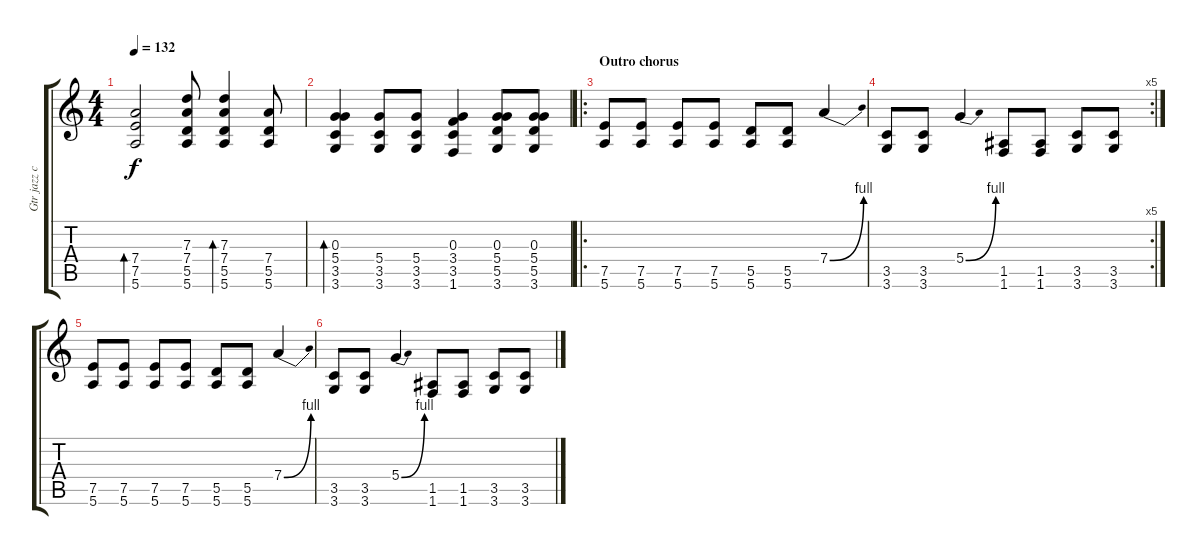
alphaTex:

\track ("Gtr jazz crunch" "Gtr jazz c") {instrument electricguitarjazz}
\staff {score tabs}
\tuning (E4 B3 G3 D3 A2 E2) {hide}
\ts (4 4)
\tempo 132
\clef g2
\ks c
(7.4 7.5 5.6).2{bd 60 dy f instrument electricguitarjazz} (7.3 7.4 5.5 5.6).8 (7.3 7.4 5.5 5.6).4{bd 60} (7.4 5.5 5.6).8 |
(0.3 5.4 3.5 3.6).4{bd 60} (5.4 3.5 3.6).8 (5.4 3.5 3.6).8 (0.3 3.4 3.5 1.6).4 (0.3 5.4 5.5 3.6).8 (0.3 5.4 5.5 3.6).8 |
\ro
\section ("" "Outro chorus")
(7.5 5.6).8 (7.5 5.6).8{volume 16} (7.5 5.6).8 (7.5 5.6).8 (5.5 5.6).8 (5.5 5.6).8 7.4{be (bend 0 0 60 4)}.4 |
\rc 5
(3.5 3.6).8 (3.5 3.6).8 5.4{be (bend 0 0 60 4)}.4 (1.5 1.6).8 (1.5 1.6).8 (3.5 3.6).8 (3.5 3.6).8 |
(7.5 5.6).8{volume 0} (7.5 5.6).8 (7.5 5.6).8 (7.5 5.6).8 (5.5 5.6).8 (5.5 5.6).8 7.4{be (bend 0 0 60 4)}.4 |
(3.5 3.6).8 (3.5 3.6).8 5.4{be (bend 0 0 60 4)}.4 (1.5 1.6).8 (1.5 1.6).8 (3.5 3.6).8 (3.5 3.6).8
